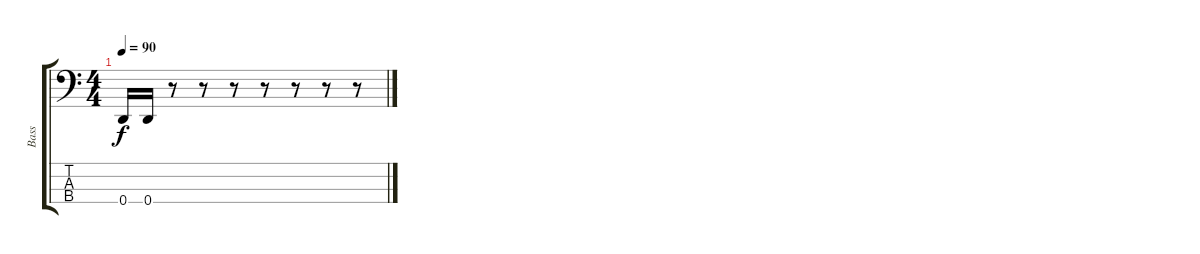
\track ("Bass" "Bass") {instrument electricbassfinger}
\staff {score tabs}
\tuning (F2 C2 G1 D1) {hide}
\ts (4 4)
\tempo 90
\clef f4
\ks c
0.4.16{dy f} 0.4.16 r.8 r.8 r.8 r.8 r.8 r.8 r.8
